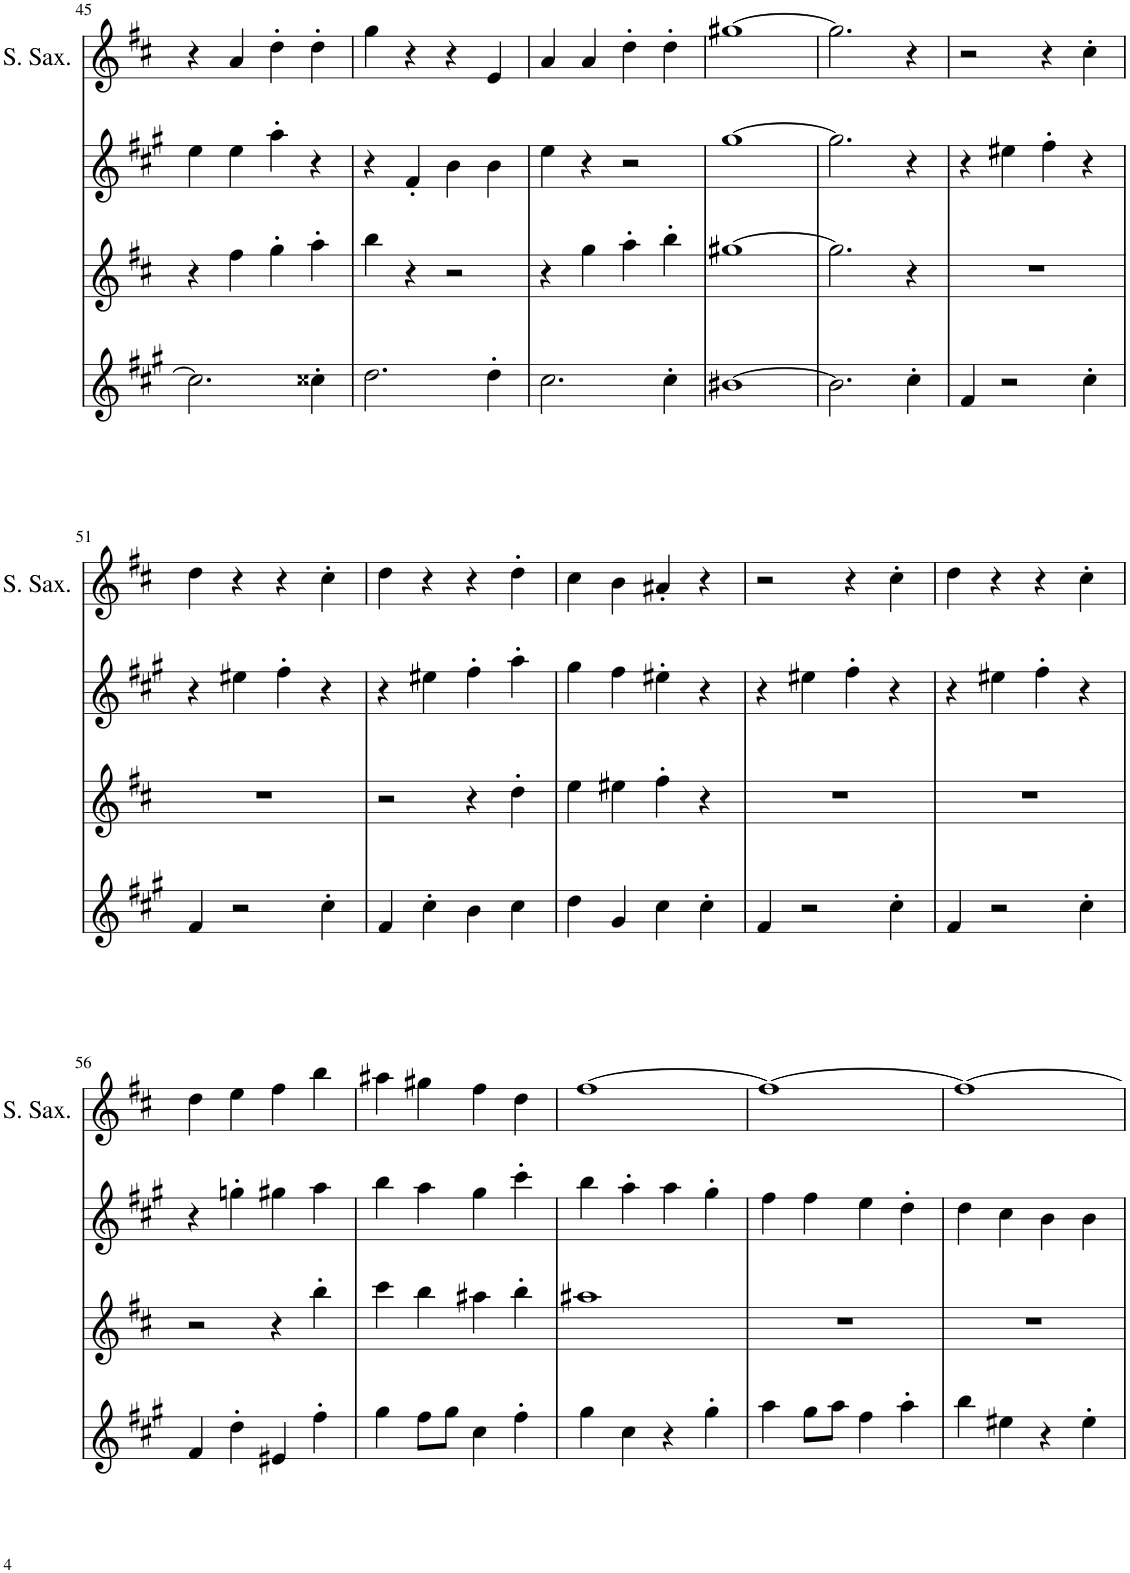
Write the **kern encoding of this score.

**kern	**kern	**kern	**kern
*part4	*part3	*part2	*part1
*staff4	*staff3	*staff2	*staff1
*I"Baritone Saxophone	*I"Tenor Saxophone	*I"Alto Saxophone	*I"Soprano Saxophone
*	*	*	*I'S. Sax.
!!LO:PB:g=z
*clefG2	*clefG2	*clefG2	*clefG2
*Trd12c21	*Trd8c14	*Trd5c9	*Trd1c2
*k[f#c#g#]	*k[f#c#]	*k[f#c#g#]	*k[f#c#]
*M4/4	*M4/4	*M4/4	*M4/4
=45	=45	=45	=45
2.cc##\]	4r	4ee\	4r
.	4ff#\	4ee\	4a/
.	4gg'\	4aa'\	4dd'\
4cc##X'\	4aa'\	4r	4dd'\
=46	=46	=46	=46
2.dd\	4bb\	4r	4gg\
.	4r	4f#'/	4r
.	2r	4b\	4r
4dd'\	.	4b\	4e/
=47	=47	=47	=47
2.cc#\	4r	4ee\	4a/
.	4gg\	4r	4a/
.	4aa'\	2r	4dd'\
4cc#'\	4bb'\	.	4dd'\
=48	=48	=48	=48
[1b#X	[1gg#X	[1gg#	[1gg#X
=49	=49	=49	=49
2.b#\]	2.gg#\]	2.gg#\]	2.gg#\]
4cc#'\	4r	4r	4r
=50	=50	=50	=50
4f#/	1r	4r	2r
2r	.	4ee#X\	.
.	.	4ff#'\	4r
4cc#'\	.	4r	4cc#'\
!!LO:LB:g=z
=51	=51	=51	=51
4f#/	1r	4r	4dd\
2r	.	4ee#X\	4r
.	.	4ff#'\	4r
4cc#'\	.	4r	4cc#'\
=52	=52	=52	=52
4f#/	2r	4r	4dd\
4cc#'\	.	4ee#X\	4r
4b\	4r	4ff#'\	4r
4cc#\	4dd'\	4aa'\	4dd'\
=53	=53	=53	=53
4dd\	4ee\	4gg#\	4cc#\
4g#/	4ee#X\	4ff#\	4b\
4cc#\	4ff#'\	4ee#X'\	4a#X'/
4cc#'\	4r	4r	4r
=54	=54	=54	=54
4f#/	1r	4r	2r
2r	.	4ee#X\	.
.	.	4ff#'\	4r
4cc#'\	.	4r	4cc#'\
=55	=55	=55	=55
4f#/	1r	4r	4dd\
2r	.	4ee#X\	4r
.	.	4ff#'\	4r
4cc#'\	.	4r	4cc#'\
!!LO:LB:g=z
=56	=56	=56	=56
4f#/	2r	4r	4dd\
4dd'\	.	4ggn'\	4ee\
4e#X/	4r	4gg#X\	4ff#\
4ff#'\	4bb'\	4aa\	4bb\
=57	=57	=57	=57
4gg#\	4ccc#\	4bb\	4aa#X\
8ff#\L	4bb\	4aa\	4gg#X\
8gg#\J	.	.	.
4cc#\	4aa#X\	4gg#\	4ff#\
4ff#'\	4bb'\	4ccc#'\	4dd\
=58	=58	=58	=58
4gg#\	1aa#X	4bb\	[1ff#
4cc#\	.	4aa'\	.
4r	.	4aa\	.
4gg#'\	.	4gg#'\	.
=59	=59	=59	=59
4aa\	1r	4ff#\	1ff#_
8gg#\L	.	4ff#\	.
8aa\J	.	.	.
4ff#\	.	4ee\	.
4aa'\	.	4dd'\	.
=60	=60	=60	=60
4bb\	1r	4dd\	1ff#_
4ee#X\	.	4cc#\	.
4r	.	4b\	.
4ee#'\	.	4b\	.
=	=	=	=
*-	*-	*-	*-
